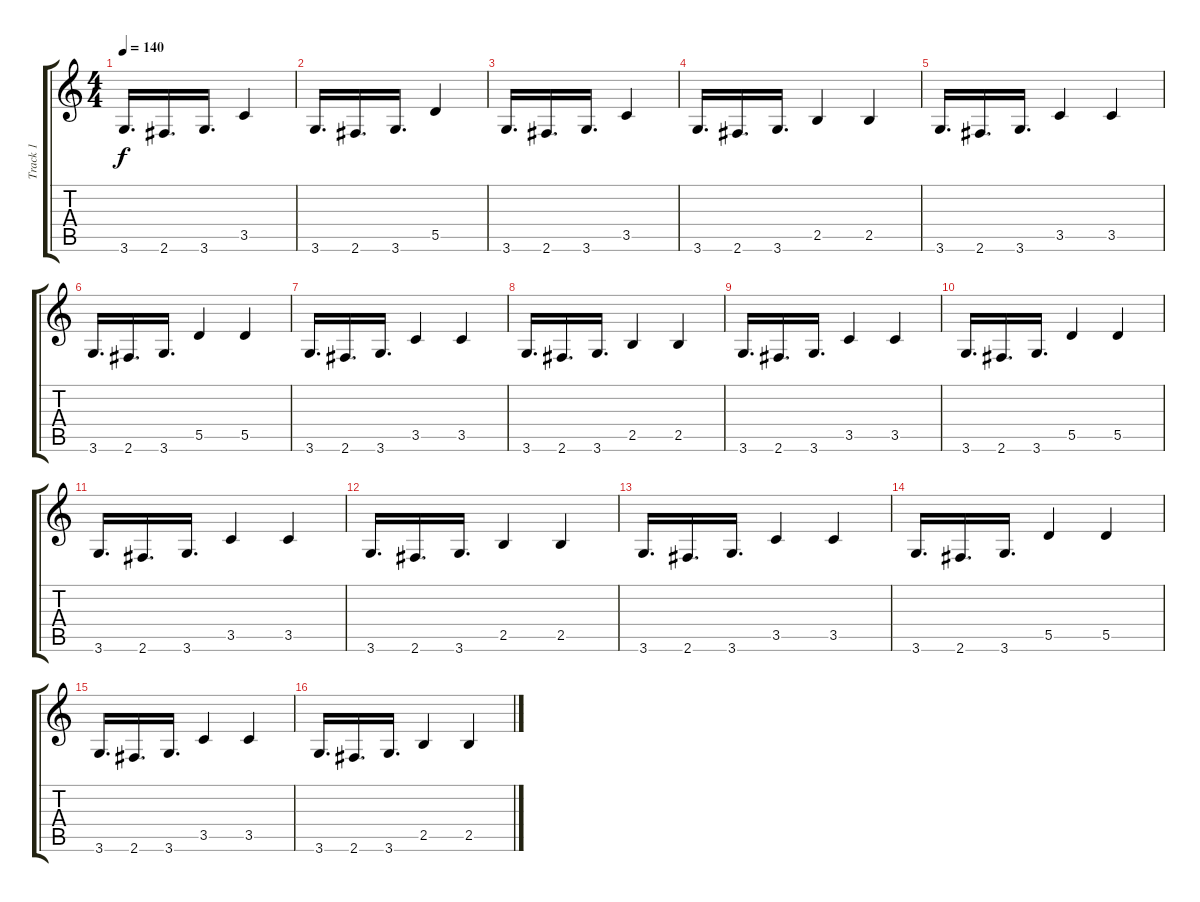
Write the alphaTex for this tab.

\track ("Track 1" "Track 1") {instrument acousticguitarsteel}
\staff {score tabs}
\tuning (E4 B3 G3 D3 A2 E2) {hide}
\ts (4 4)
\tempo 140
\clef g2
\ks c
3.6.16{d dy f} 2.6.16{d} 3.6.16{d} 3.5.4 |
3.6.16{d} 2.6.16{d} 3.6.16{d} 5.5.4 |
3.6.16{d} 2.6.16{d} 3.6.16{d} 3.5.4 |
3.6.16{d} 2.6.16{d} 3.6.16{d} 2.5.4 2.5.4 |
3.6.16{d} 2.6.16{d} 3.6.16{d} 3.5.4 3.5.4 |
3.6.16{d} 2.6.16{d} 3.6.16{d} 5.5.4 5.5.4 |
3.6.16{d} 2.6.16{d} 3.6.16{d} 3.5.4 3.5.4 |
3.6.16{d} 2.6.16{d} 3.6.16{d} 2.5.4 2.5.4 |
3.6.16{d} 2.6.16{d} 3.6.16{d} 3.5.4 3.5.4 |
3.6.16{d} 2.6.16{d} 3.6.16{d} 5.5.4 5.5.4 |
3.6.16{d} 2.6.16{d} 3.6.16{d} 3.5.4 3.5.4 |
3.6.16{d} 2.6.16{d} 3.6.16{d} 2.5.4 2.5.4 |
3.6.16{d} 2.6.16{d} 3.6.16{d} 3.5.4 3.5.4 |
3.6.16{d} 2.6.16{d} 3.6.16{d} 5.5.4 5.5.4 |
3.6.16{d} 2.6.16{d} 3.6.16{d} 3.5.4 3.5.4 |
3.6.16{d} 2.6.16{d} 3.6.16{d} 2.5.4 2.5.4
